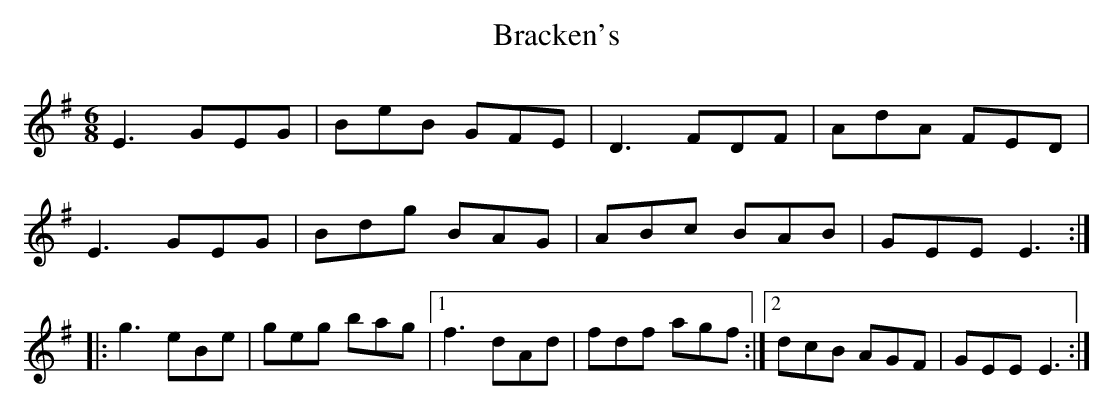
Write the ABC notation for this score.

X:1
T:Bracken's
M:6/8
L:1/8
M:6/8
K:G %i.e. Em
E3 GEG | BeB GFE |D3 FDF | AdA FED |
E3 GEG | Bdg BAG |ABc BAB | GEE E3 :|
|:g3 eBe | geg bag |1 f3 dAd | fdf agf :|2 dcB AGF | GEE E3 :|]
